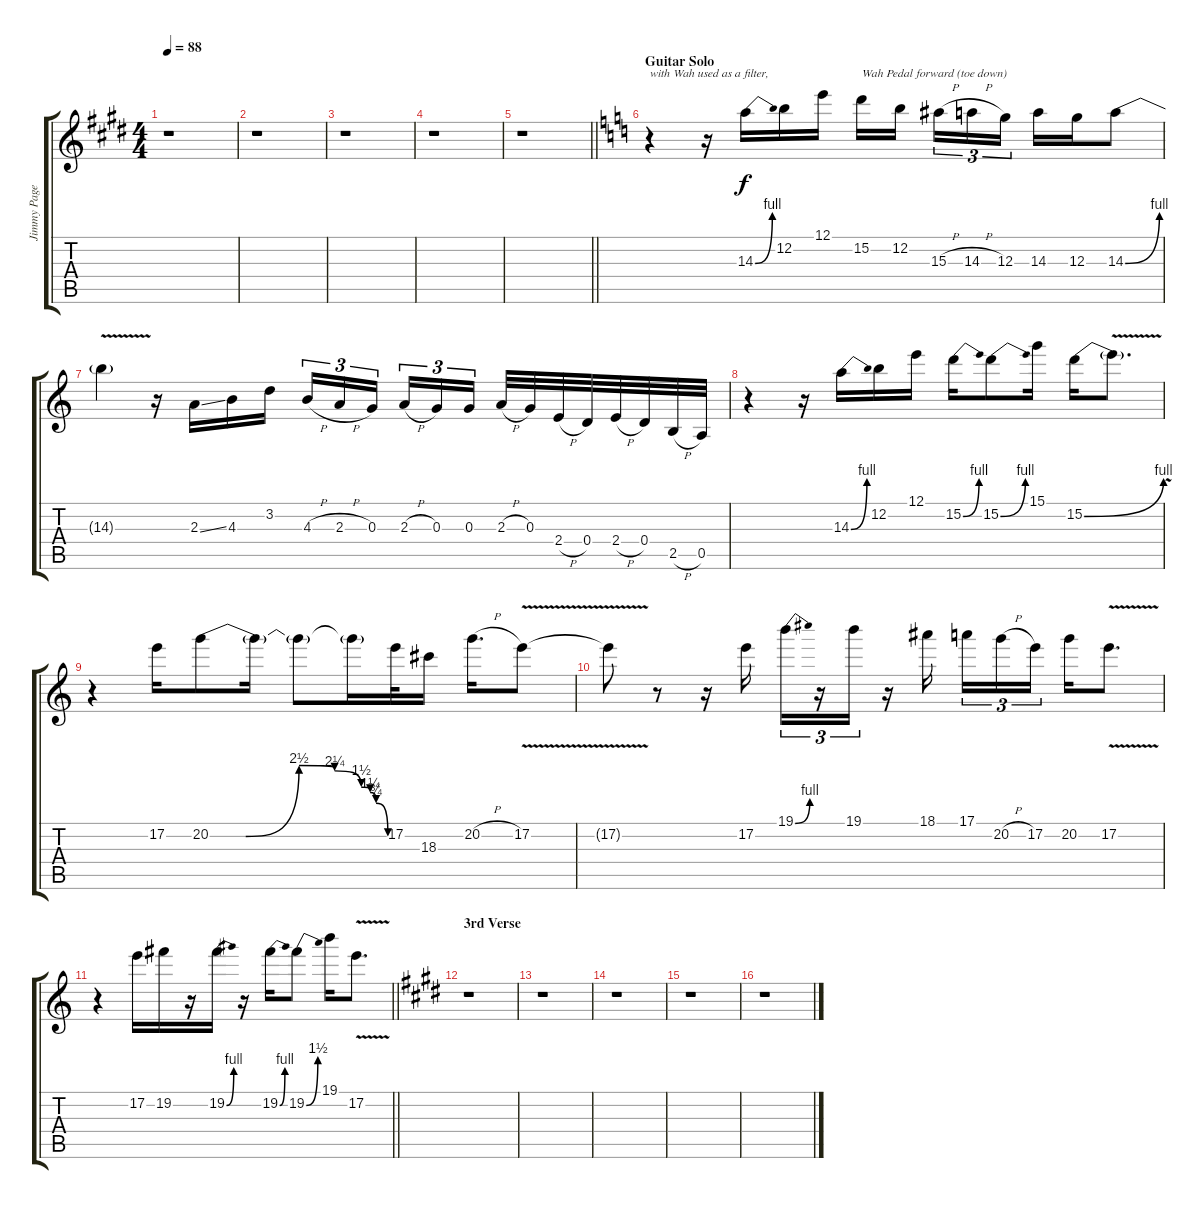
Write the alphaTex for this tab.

\track ("Jimmy Page Guitar 2 (w/dist)" "Jimmy Page") {instrument distortionguitar}
\staff {score tabs}
\tuning (E4 B3 G3 D3 A2 E2) {hide}
\ts (4 4)
\tempo 88
\clef g2
\ks e
r.1{dy f} |
r.1 |
r.1 |
r.1 |
\barLineRight lightlight
r.1 |
\section ("" "Guitar Solo")
\ks c
r.4{txt "with Wah used as a filter," volume 16} r.16 14.3{be (bend 0 0 60 4)}.16 12.2.16 12.1.16 15.2.16{txt "Wah Pedal forward (toe down)"} 12.2.16{beam splitsecondary} 15.3{h}.16{tu (3 2)} 14.3{h}.16{tu (3 2)} 12.3.16{tu (3 2)} 14.3.16 12.3.16 14.3{be (bend 0 0 60 4)}.8 |
14.3{v t}.4 r.16 2.3{ss}.16 4.3.16 3.2.16 4.3{h}.16{tu (3 2)} 2.3{h}.16{tu (3 2)} 0.3.16{tu (3 2) beam splitsecondary} 2.3{h}.16{tu (3 2)} 0.3.16{tu (3 2)} 0.3.16{tu (3 2)} 2.3{h}.32 0.3.32 2.4{h}.32 0.4.32 2.4{h}.32 0.4.32 2.5{h}.32 0.5.32 |
r.4 r.16 14.3{be (bend 0 0 60 4)}.16 12.2.16 12.1.16 15.2{be (bend 0 0 60 4)}.16 15.2{be (bend 0 0 60 4)}.8 15.1.16 15.2{be (bend 0 0 60 4)}.16 15.2{v t}.8{d} |
r.4 17.2.16 20.2{be (custom 0 0 12 0 30 10 42 9 51 6 54 5 56 3 60 0)}.8 20.2{t}.16 20.2{t}.8 20.2{t}.16 17.2.32 18.3.16 20.2{h}.16{d} 17.2{v}.8 |
17.2{t}.8 r.8 r.16 17.2.16 19.1{be (bend 0 0 60 4)}.16{tu (3 2)} r.16{tu (3 2)} 19.1.16{tu (3 2)} r.16 18.1.16{beam splitsecondary} 17.1.16{tu (3 2)} 20.2{h}.16{tu (3 2)} 17.2.16{tu (3 2)} 20.2.16 17.2{v}.8{d} |
\barLineRight lightlight
r.4 17.2.16 19.2.16 r.16 19.2{be (bend 0 0 60 4)}.16 r.16 19.2{be (bend 0 0 60 4)}.16 19.2{be (bend 0 0 60 6)}.8 19.1.16 17.2{v}.8{d} |
\section ("" "3rd Verse")
\ks e
r.1 |
r.1 |
r.1 |
r.1 |
r.1
